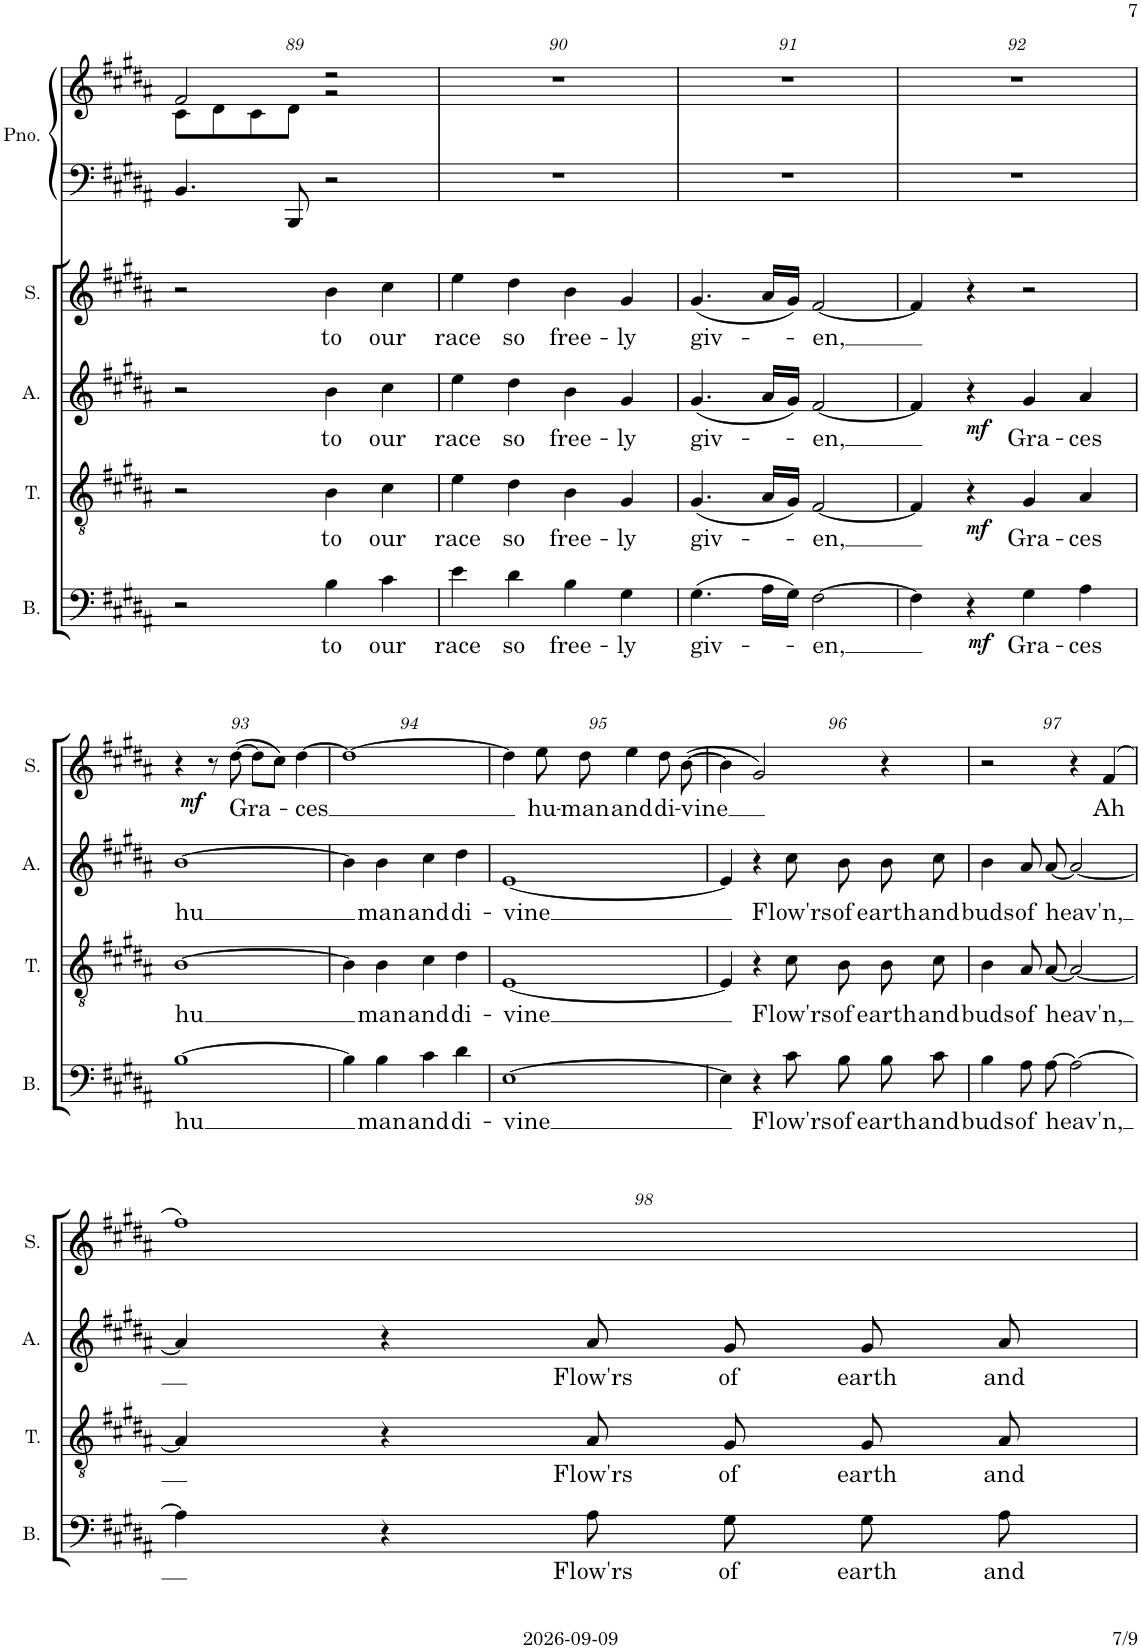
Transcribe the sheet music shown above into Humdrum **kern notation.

**kern	**text	**dynam	**kern	**text	**dynam	**kern	**text	**dynam	**kern	**text	**dynam	**kern	**kern
*part5	*part5	*part5	*part4	*part4	*part4	*part3	*part3	*part3	*part2	*part2	*part2	*part1	*part1
*staff6	*staff6	*staff6	*staff5	*staff5	*staff5	*staff4	*staff4	*staff4	*staff3	*staff3	*staff3	*staff2	*staff1
*I"Bass	*	*	*I"Tenor	*	*	*I"Alto	*	*	*I"Soprano	*	*	*I"Piano	*
*I'B.	*	*	*I'T.	*	*	*I'A.	*	*	*I'S.	*	*	*I'Pno.	*
!!LO:PB:g=z
*clefF4	*	*	*clefGv2	*	*	*clefG2	*	*	*clefG2	*	*	*clefF4	*clefG2
*k[f#c#g#d#a#]	*	*	*k[f#c#g#d#a#]	*	*	*k[f#c#g#d#a#]	*	*	*k[f#c#g#d#a#]	*	*	*k[f#c#g#d#a#]	*k[f#c#g#d#a#]
*M2/2	*	*	*M2/2	*	*	*M2/2	*	*	*M2/2	*	*	*M2/2	*M2/2
=89	=89	=89	=89	=89	=89	=89	=89	=89	=89	=89	=89	=89	=89
*	*	*	*	*	*	*	*	*	*	*	*	*	*^
2r	.	.	2r	.	.	2r	.	.	2r	.	.	4.BB/	2f#/	8c#\L
.	.	.	.	.	.	.	.	.	.	.	.	.	.	8d#\
.	.	.	.	.	.	.	.	.	.	.	.	.	.	8c#\
.	.	.	.	.	.	.	.	.	.	.	.	8BBB/	.	8d#\J
!	!LO:LY:b	!	!	!LO:LY:b	!	!	!LO:LY:b	!	!	!LO:LY:b	!	!	!	!
4B\	to	.	4B\	to	.	4b\	to	.	4b\	to	.	2r	2r	2r
!	!LO:LY:b	!	!	!LO:LY:b	!	!	!LO:LY:b	!	!	!LO:LY:b	!	!	!	!
4c#\	our	.	4c#\	our	.	4cc#\	our	.	4cc#\	our	.	.	.	.
*	*	*	*	*	*	*	*	*	*	*	*	*	*v	*v
=90	=90	=90	=90	=90	=90	=90	=90	=90	=90	=90	=90	=90	=90
!	!LO:LY:b	!	!	!LO:LY:b	!	!	!LO:LY:b	!	!	!LO:LY:b	!	!	!
4e\	race	.	4e\	race	.	4ee\	race	.	4ee\	race	.	1r	1r
!	!LO:LY:b	!	!	!LO:LY:b	!	!	!LO:LY:b	!	!	!LO:LY:b	!	!	!
4d#\	so	.	4d#\	so	.	4dd#\	so	.	4dd#\	so	.	.	.
!	!LO:LY:b	!	!	!LO:LY:b	!	!	!LO:LY:b	!	!	!LO:LY:b	!	!	!
4B\	free-	.	4B\	free-	.	4b\	free-	.	4b\	free-	.	.	.
!	!LO:LY:b	!	!	!LO:LY:b	!	!	!LO:LY:b	!	!	!LO:LY:b	!	!	!
4G#\	-ly	.	4G#/	-ly	.	4g#/	-ly	.	4g#/	-ly	.	.	.
=91	=91	=91	=91	=91	=91	=91	=91	=91	=91	=91	=91	=91	=91
!	!LO:LY:b	!	!	!LO:LY:b	!	!	!LO:LY:b	!	!	!LO:LY:b	!	!	!
(4.G#\	-giv-	.	(4.G#/	-giv-	.	(4.g#/	-giv-	.	(4.g#/	-giv-	.	1r	1r
16A#\LL	.	.	16A#/LL	.	.	16a#/LL	.	.	16a#/LL	.	.	.	.
16G#\JJ)	.	.	16G#/JJ)	.	.	16g#/JJ)	.	.	16g#/JJ)	.	.	.	.
!	!LO:LY:b	!	!	!LO:LY:b	!	!	!LO:LY:b	!	!	!LO:LY:b	!	!	!
[2F#\	en,	.	[2F#/	en,	.	[2f#/	en,	.	[2f#/	en,	.	.	.
=92	=92	=92	=92	=92	=92	=92	=92	=92	=92	=92	=92	=92	=92
4F#\]	.	.	4F#/]	.	.	4f#/]	.	.	4f#/]	.	.	1r	1r
4r	.	.	4r	.	.	4r	.	.	4r	.	.	.	.
!	!LO:LY:b	!LO:DY:b	!	!LO:LY:b	!LO:DY:b	!	!LO:LY:b	!LO:DY:b	!	!	!	!	!
4G#\	Gra-	mf	4G#/	Gra-	mf	4g#/	Gra-	mf	2r	.	.	.	.
!	!LO:LY:b	!	!	!LO:LY:b	!	!	!LO:LY:b	!	!	!	!	!	!
4A#\	-ces	.	4A#/	-ces	.	4a#/	-ces	.	.	.	.	.	.
!!LO:LB:g=z
=93	=93	=93	=93	=93	=93	=93	=93	=93	=93	=93	=93	=93	=93
!	!LO:LY:b	!	!	!LO:LY:b	!	!	!LO:LY:b	!	!	!	!	!	!
[1B	hu	.	[1B	hu	.	[1b	hu	.	4r	.	.	1r	1r
.	.	.	.	.	.	.	.	.	8r	.	.	.	.
!	!	!	!	!	!	!	!	!	!	!LO:LY:b	!LO:DY:b	!	!
.	.	.	.	.	.	.	.	.	([8dd#\	Gra-	mf	.	.
.	.	.	.	.	.	.	.	.	8dd#\L]	.	.	.	.
.	.	.	.	.	.	.	.	.	8cc#\J)	.	.	.	.
!	!	!	!	!	!	!	!	!	!	!LO:LY:b	!	!	!
.	.	.	.	.	.	.	.	.	[4dd#\	-ces	.	.	.
=94	=94	=94	=94	=94	=94	=94	=94	=94	=94	=94	=94	=94	=94
4B\]	.	.	4B\]	.	.	4b\]	.	.	1dd#_	.	.	1r	1r
!	!LO:LY:b	!	!	!LO:LY:b	!	!	!LO:LY:b	!	!	!	!	!	!
4B\	man	.	4B\	man	.	4b\	man	.	.	.	.	.	.
!	!LO:LY:b	!	!	!LO:LY:b	!	!	!LO:LY:b	!	!	!	!	!	!
4c#\	and	.	4c#\	and	.	4cc#\	and	.	.	.	.	.	.
!	!LO:LY:b	!	!	!LO:LY:b	!	!	!LO:LY:b	!	!	!	!	!	!
4d#\	di-	.	4d#\	di-	.	4dd#\	di-	.	.	.	.	.	.
=95	=95	=95	=95	=95	=95	=95	=95	=95	=95	=95	=95	=95	=95
!	!LO:LY:b	!	!	!LO:LY:b	!	!	!LO:LY:b	!	!	!	!	!	!
[1E	-vine	.	[1E	-vine	.	[1e	-vine	.	4dd#\]	.	.	1r	1r
!	!	!	!	!	!	!	!	!	!	!LO:LY:b	!	!	!
.	.	.	.	.	.	.	.	.	8ee\	hu-	.	.	.
!	!	!	!	!	!	!	!	!	!	!LO:LY:b	!	!	!
.	.	.	.	.	.	.	.	.	8dd#\	-man	.	.	.
!	!	!	!	!	!	!	!	!	!	!LO:LY:b	!	!	!
.	.	.	.	.	.	.	.	.	4ee\	and	.	.	.
!	!	!	!	!	!	!	!	!	!	!LO:LY:b	!	!	!
.	.	.	.	.	.	.	.	.	8dd#\	di-	.	.	.
!	!	!	!	!	!	!	!	!	!	!LO:LY:b	!	!	!
.	.	.	.	.	.	.	.	.	([8b\	-vine	.	.	.
=96	=96	=96	=96	=96	=96	=96	=96	=96	=96	=96	=96	=96	=96
4E\]	.	.	4E/]	.	.	4e/]	.	.	4b\]	.	.	1r	1r
4r	.	.	4r	.	.	4r	.	.	2g#/)	.	.	.	.
!	!LO:LY:b	!	!	!LO:LY:b	!	!	!LO:LY:b	!	!	!	!	!	!
8c#\	Flow'rs	.	8c#\	Flow'rs	.	8cc#\	Flow'rs	.	.	.	.	.	.
!	!LO:LY:b	!	!	!LO:LY:b	!	!	!LO:LY:b	!	!	!	!	!	!
8B\	of	.	8B\	of	.	8b\	of	.	.	.	.	.	.
!	!LO:LY:b	!	!	!LO:LY:b	!	!	!LO:LY:b	!	!	!	!	!	!
8B\	earth	.	8B\	earth	.	8b\	earth	.	4r	.	.	.	.
!	!LO:LY:b	!	!	!LO:LY:b	!	!	!LO:LY:b	!	!	!	!	!	!
8c#\	and	.	8c#\	and	.	8cc#\	and	.	.	.	.	.	.
=97	=97	=97	=97	=97	=97	=97	=97	=97	=97	=97	=97	=97	=97
!	!LO:LY:b	!	!	!LO:LY:b	!	!	!LO:LY:b	!	!	!	!	!	!
4B\	buds	.	4B\	buds	.	4b\	buds	.	2r	.	.	1r	1r
!	!LO:LY:b	!	!	!LO:LY:b	!	!	!LO:LY:b	!	!	!	!	!	!
8A#\	of	.	8A#/	of	.	8a#/	of	.	.	.	.	.	.
!	!LO:LY:b	!	!	!LO:LY:b	!	!	!LO:LY:b	!	!	!	!	!	!
[8A#\	heav'n,	.	[8A#/	heav'n,	.	[8a#/	heav'n,	.	.	.	.	.	.
2A#\_	.	.	2A#/_	.	.	2a#/_	.	.	4r	.	.	.	.
!	!	!	!	!	!	!	!	!	!	!LO:LY:b	!	!	!
.	.	.	.	.	.	.	.	.	(4f#/	Ah	.	.	.
!!LO:LB:g=z
=98	=98	=98	=98	=98	=98	=98	=98	=98	=98	=98	=98	=98	=98
4A#\]	.	.	4A#/]	.	.	4a#/]	.	.	1ff#)	.	.	1r	1r
4r	.	.	4r	.	.	4r	.	.	.	.	.	.	.
!	!LO:LY:b	!	!	!LO:LY:b	!	!	!LO:LY:b	!	!	!	!	!	!
8A#\	Flow'rs	.	8A#/	Flow'rs	.	8a#/	Flow'rs	.	.	.	.	.	.
!	!LO:LY:b	!	!	!LO:LY:b	!	!	!LO:LY:b	!	!	!	!	!	!
8G#\	of	.	8G#/	of	.	8g#/	of	.	.	.	.	.	.
!	!LO:LY:b	!	!	!LO:LY:b	!	!	!LO:LY:b	!	!	!	!	!	!
8G#\	earth	.	8G#/	earth	.	8g#/	earth	.	.	.	.	.	.
!	!LO:LY:b	!	!	!LO:LY:b	!	!	!LO:LY:b	!	!	!	!	!	!
8A#\	and	.	8A#/	and	.	8a#/	and	.	.	.	.	.	.
=	=	=	=	=	=	=	=	=	=	=	=	=	=
*-	*-	*-	*-	*-	*-	*-	*-	*-	*-	*-	*-	*-	*-
